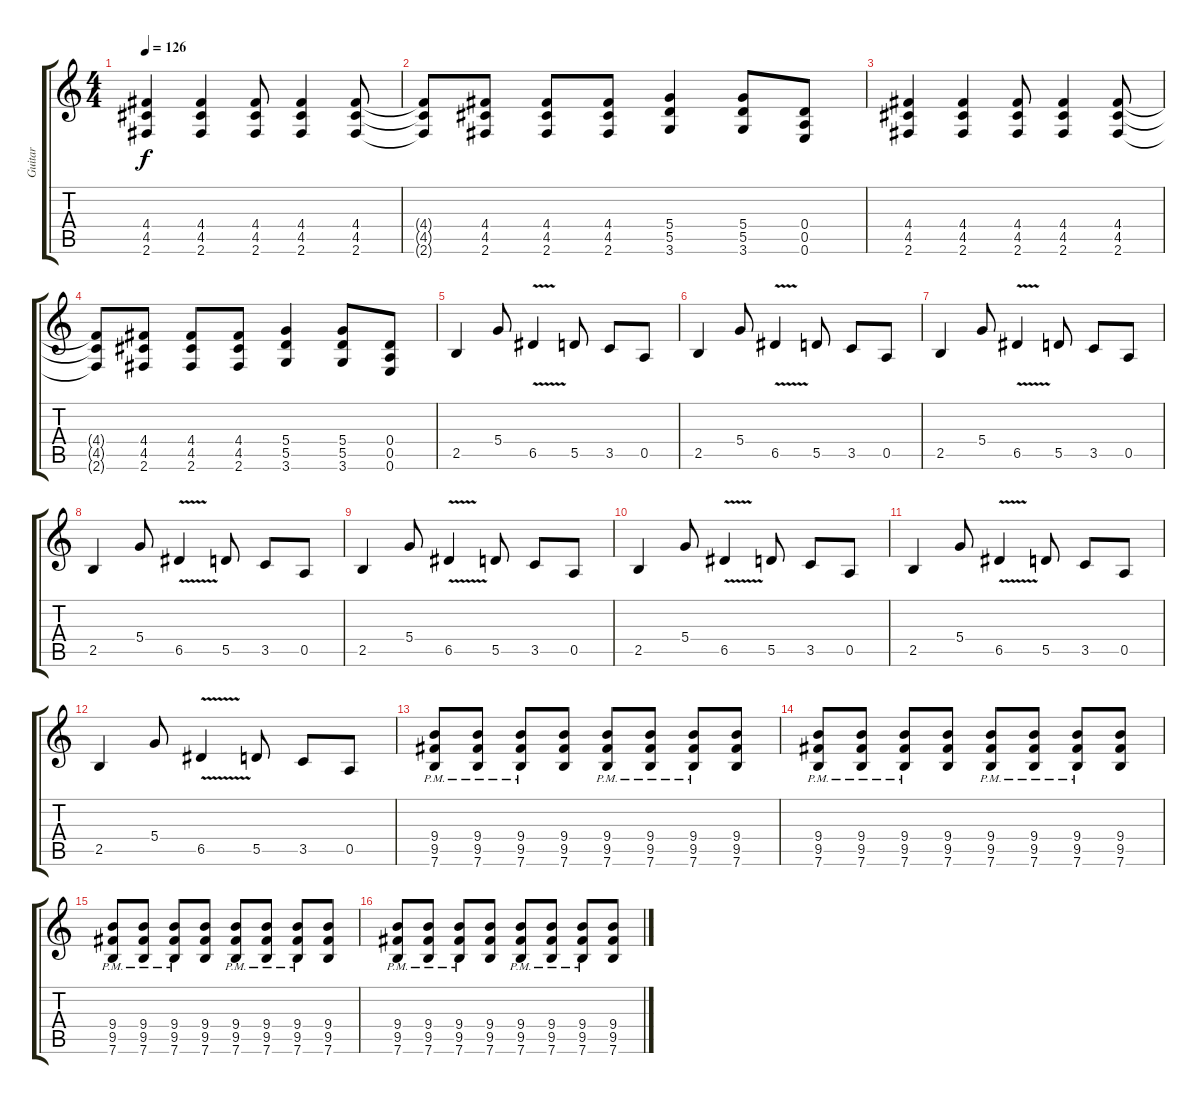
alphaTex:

\track ("Guitar" "Guitar") {instrument distortionguitar}
\staff {score tabs}
\tuning (E4 B3 G3 D3 A2 E2) {hide}
\ts (4 4)
\tempo 126
\clef g2
\ks c
(4.4 4.5 2.6).4{dy f} (4.4 4.5 2.6).4 (4.4 4.5 2.6).8 (4.4 4.5 2.6).4 (4.4 4.5 2.6).8 |
(4.4{t} 4.5{t} 2.6{t}).8 (4.4 4.5 2.6).8 (4.4 4.5 2.6).8 (4.4 4.5 2.6).8 (5.4 5.5 3.6).4 (5.4 5.5 3.6).8 (0.4 0.5 0.6).8 |
(4.4 4.5 2.6).4 (4.4 4.5 2.6).4 (4.4 4.5 2.6).8 (4.4 4.5 2.6).4 (4.4 4.5 2.6).8 |
(4.4{t} 4.5{t} 2.6{t}).8 (4.4 4.5 2.6).8 (4.4 4.5 2.6).8 (4.4 4.5 2.6).8 (5.4 5.5 3.6).4 (5.4 5.5 3.6).8 (0.4 0.5 0.6).8 |
2.5.4 5.4.8 6.5{v}.4 5.5.8 3.5.8 0.5.8 |
2.5.4 5.4.8 6.5{v}.4 5.5.8 3.5.8 0.5.8 |
2.5.4 5.4.8 6.5{v}.4 5.5.8 3.5.8 0.5.8 |
2.5.4 5.4.8 6.5{v}.4 5.5.8 3.5.8 0.5.8 |
2.5.4 5.4.8 6.5{v}.4 5.5.8 3.5.8 0.5.8 |
2.5.4 5.4.8 6.5{v}.4 5.5.8 3.5.8 0.5.8 |
2.5.4 5.4.8 6.5{v}.4 5.5.8 3.5.8 0.5.8 |
2.5.4 5.4.8 6.5{v}.4 5.5.8 3.5.8 0.5.8 |
(9.4{pm} 9.5{pm} 7.6{pm}).8 (9.4{pm} 9.5{pm} 7.6{pm}).8 (9.4{pm} 9.5{pm} 7.6{pm}).8 (9.4 9.5 7.6).8 (9.4{pm} 9.5{pm} 7.6{pm}).8 (9.4{pm} 9.5{pm} 7.6{pm}).8 (9.4{pm} 9.5{pm} 7.6{pm}).8 (9.4 9.5 7.6).8 |
(9.4{pm} 9.5{pm} 7.6{pm}).8 (9.4{pm} 9.5{pm} 7.6{pm}).8 (9.4{pm} 9.5{pm} 7.6{pm}).8 (9.4 9.5 7.6).8 (9.4{pm} 9.5{pm} 7.6{pm}).8 (9.4{pm} 9.5{pm} 7.6{pm}).8 (9.4{pm} 9.5{pm} 7.6{pm}).8 (9.4 9.5 7.6).8 |
(9.4{pm} 9.5{pm} 7.6{pm}).8 (9.4{pm} 9.5{pm} 7.6{pm}).8 (9.4{pm} 9.5{pm} 7.6{pm}).8 (9.4 9.5 7.6).8 (9.4{pm} 9.5{pm} 7.6{pm}).8 (9.4{pm} 9.5{pm} 7.6{pm}).8 (9.4{pm} 9.5{pm} 7.6{pm}).8 (9.4 9.5 7.6).8 |
(9.4{pm} 9.5{pm} 7.6{pm}).8 (9.4{pm} 9.5{pm} 7.6{pm}).8 (9.4{pm} 9.5{pm} 7.6{pm}).8 (9.4 9.5 7.6).8 (9.4{pm} 9.5{pm} 7.6{pm}).8 (9.4{pm} 9.5{pm} 7.6{pm}).8 (9.4{pm} 9.5{pm} 7.6{pm}).8 (9.4 9.5 7.6).8
